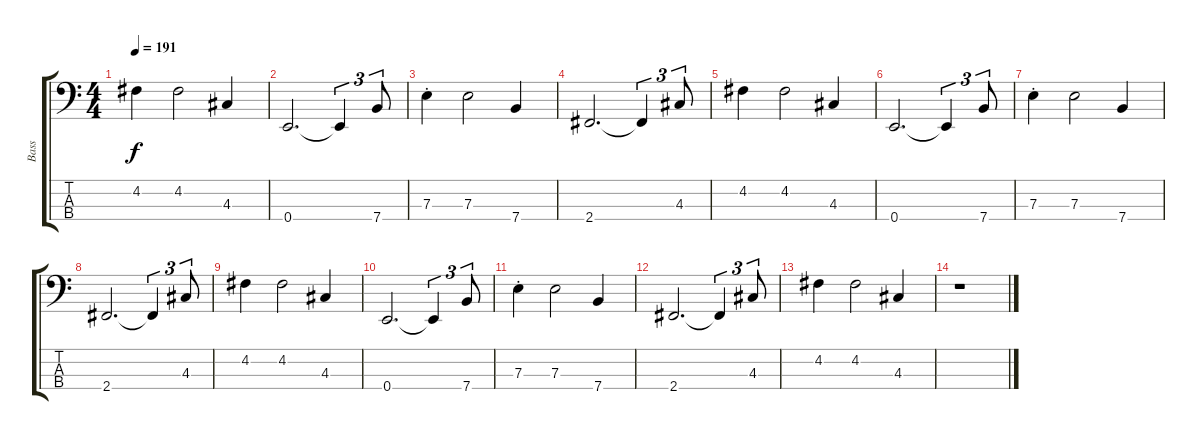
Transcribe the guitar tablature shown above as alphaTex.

\track ("Bass" "Bass") {instrument electricbassfinger}
\staff {score tabs}
\tuning (G2 D2 A1 E1) {hide}
\ts (4 4)
\tempo 191
\clef f4
\ks c
4.2.4{dy f} 4.2.2 4.3.4 |
0.4.2{d} 0.4{t}.4{tu (3 2)} 7.4.8{tu (3 2)} |
7.3{st}.4 7.3.2 7.4.4 |
2.4.2{d} 2.4{t}.4{tu (3 2)} 4.3.8{tu (3 2)} |
4.2.4 4.2.2 4.3.4 |
0.4.2{d} 0.4{t}.4{tu (3 2)} 7.4.8{tu (3 2)} |
7.3{st}.4 7.3.2 7.4.4 |
2.4.2{d} 2.4{t}.4{tu (3 2)} 4.3.8{tu (3 2)} |
4.2.4 4.2.2 4.3.4 |
0.4.2{d} 0.4{t}.4{tu (3 2)} 7.4.8{tu (3 2)} |
7.3{st}.4 7.3.2 7.4.4 |
2.4.2{d} 2.4{t}.4{tu (3 2)} 4.3.8{tu (3 2)} |
4.2.4 4.2.2 4.3.4 |
r.1
